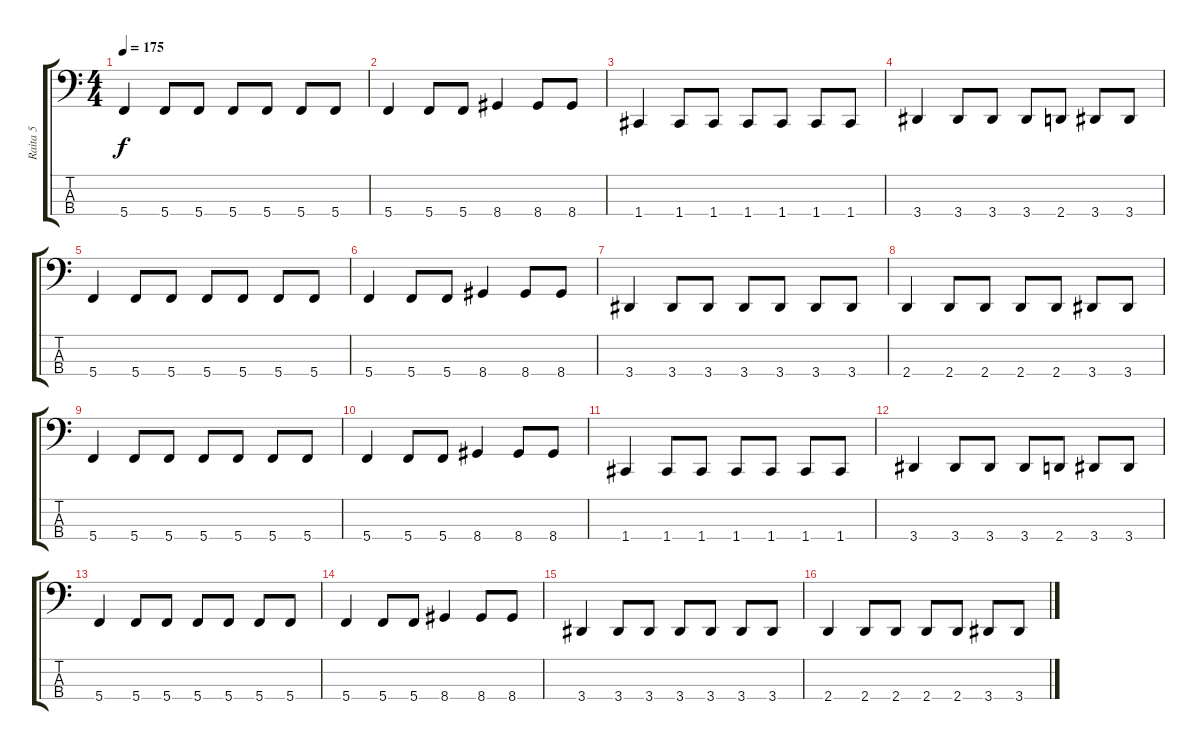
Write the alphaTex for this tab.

\track ("Raita 5" "Raita 5") {instrument electricbasspick}
\staff {score tabs}
\tuning (G2 C2 G1 C1) {hide}
\ts (4 4)
\tempo 175
\clef f4
\ks c
5.4.4{dy f} 5.4.8 5.4.8 5.4.8 5.4.8 5.4.8 5.4.8 |
5.4.4 5.4.8 5.4.8 8.4.4 8.4.8 8.4.8 |
1.4.4 1.4.8 1.4.8 1.4.8 1.4.8 1.4.8 1.4.8 |
3.4.4 3.4.8 3.4.8 3.4.8 2.4.8 3.4.8 3.4.8 |
5.4.4 5.4.8 5.4.8 5.4.8 5.4.8 5.4.8 5.4.8 |
5.4.4 5.4.8 5.4.8 8.4.4 8.4.8 8.4.8 |
3.4.4 3.4.8 3.4.8 3.4.8 3.4.8 3.4.8 3.4.8 |
2.4.4 2.4.8 2.4.8 2.4.8 2.4.8 3.4.8 3.4.8 |
5.4.4 5.4.8 5.4.8 5.4.8 5.4.8 5.4.8 5.4.8 |
5.4.4 5.4.8 5.4.8 8.4.4 8.4.8 8.4.8 |
1.4.4 1.4.8 1.4.8 1.4.8 1.4.8 1.4.8 1.4.8 |
3.4.4 3.4.8 3.4.8 3.4.8 2.4.8 3.4.8 3.4.8 |
5.4.4 5.4.8 5.4.8 5.4.8 5.4.8 5.4.8 5.4.8 |
5.4.4 5.4.8 5.4.8 8.4.4 8.4.8 8.4.8 |
3.4.4 3.4.8 3.4.8 3.4.8 3.4.8 3.4.8 3.4.8 |
2.4.4 2.4.8 2.4.8 2.4.8 2.4.8 3.4.8 3.4.8
